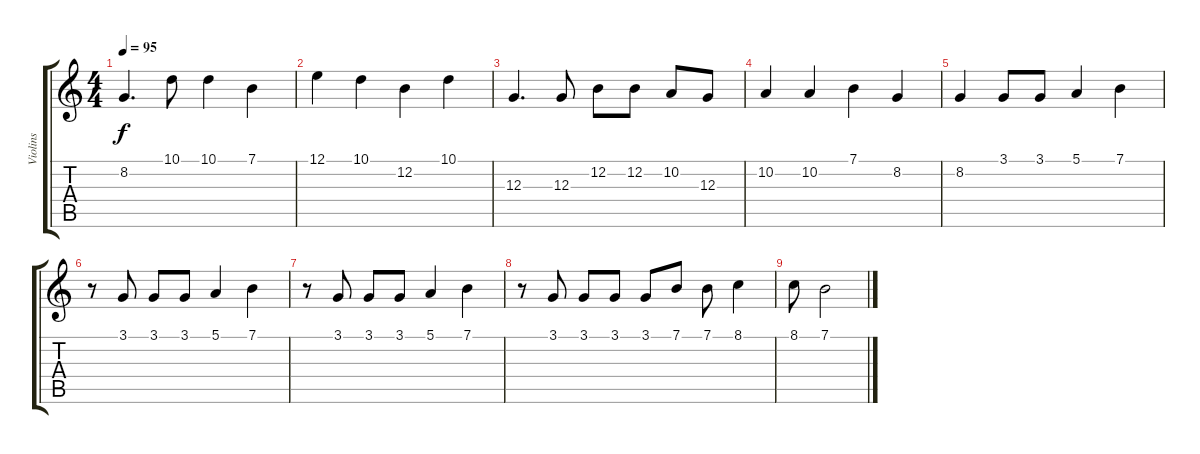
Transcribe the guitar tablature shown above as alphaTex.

\track ("Violins" "Violins") {instrument stringensemble1}
\staff {score tabs}
\tuning (E4 B3 G3 D3 A2 E2) {hide}
\ts (4 4)
\tempo 95
\clef g2
\ks c
8.2.4{d dy f} 10.1.8 10.1.4 7.1.4 |
12.1.4 10.1.4 12.2.4 10.1.4 |
12.3.4{d} 12.3.8 12.2.8 12.2.8 10.2.8 12.3.8 |
10.2.4 10.2.4 7.1.4 8.2.4 |
8.2.4 3.1.8 3.1.8 5.1.4 7.1.4 |
r.8 3.1.8 3.1.8 3.1.8 5.1.4 7.1.4 |
r.8 3.1.8 3.1.8 3.1.8 5.1.4 7.1.4 |
r.8 3.1.8 3.1.8 3.1.8 3.1.8 7.1.8 7.1.8 8.1.4 |
8.1.8 7.1.2
